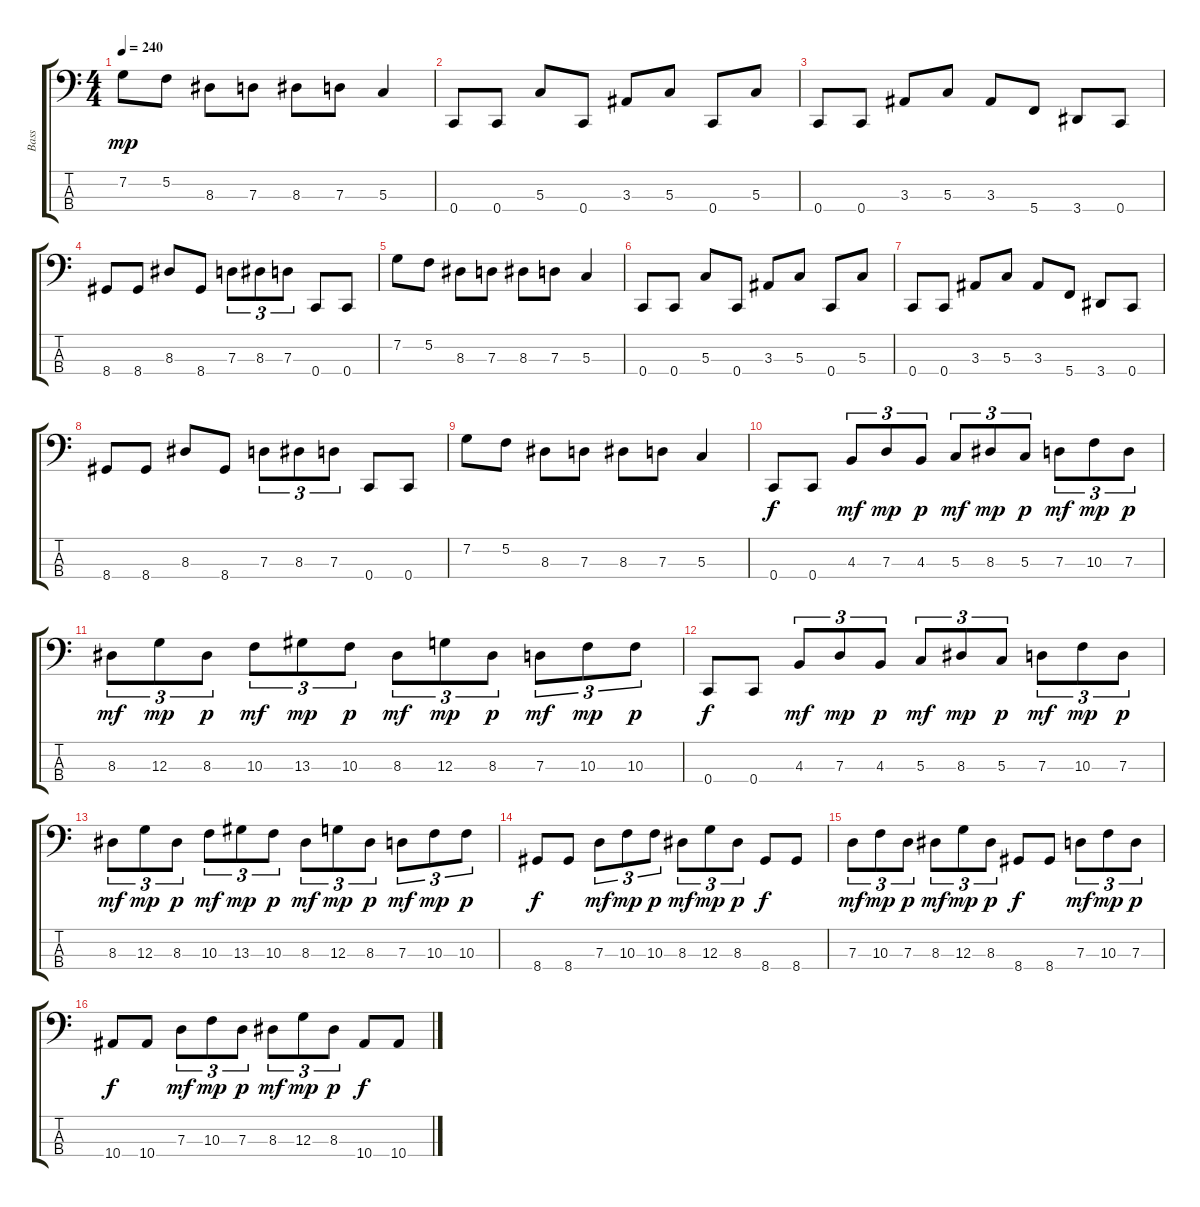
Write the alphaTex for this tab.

\track ("Bass" "Bass") {instrument electricbassfinger}
\staff {score tabs}
\tuning (F2 C2 G1 C1) {hide}
\ts (4 4)
\tempo 240
\clef f4
\ks c
7.2.8{dy mp} 5.2.8 8.3.8 7.3.8 8.3.8 7.3.8 5.3.4 |
0.4.8 0.4.8 5.3.8 0.4.8 3.3.8 5.3.8 0.4.8 5.3.8 |
0.4.8 0.4.8 3.3.8 5.3.8 3.3.8 5.4.8 3.4.8 0.4.8 |
8.4.8 8.4.8 8.3.8 8.4.8 7.3.8{tu (3 2)} 8.3.8{tu (3 2)} 7.3.8{tu (3 2)} 0.4.8 0.4.8 |
7.2.8 5.2.8 8.3.8 7.3.8 8.3.8 7.3.8 5.3.4 |
0.4.8 0.4.8 5.3.8 0.4.8 3.3.8 5.3.8 0.4.8 5.3.8 |
0.4.8 0.4.8 3.3.8 5.3.8 3.3.8 5.4.8 3.4.8 0.4.8 |
8.4.8 8.4.8 8.3.8 8.4.8 7.3.8{tu (3 2)} 8.3.8{tu (3 2)} 7.3.8{tu (3 2)} 0.4.8 0.4.8 |
7.2.8 5.2.8 8.3.8 7.3.8 8.3.8 7.3.8 5.3.4 |
0.4.8{dy f} 0.4.8 4.3.8{tu (3 2) dy mf} 7.3.8{tu (3 2) dy mp} 4.3.8{tu (3 2) dy p} 5.3.8{tu (3 2) dy mf} 8.3.8{tu (3 2) dy mp} 5.3.8{tu (3 2) dy p} 7.3.8{tu (3 2) dy mf} 10.3.8{tu (3 2) dy mp} 7.3.8{tu (3 2) dy p} |
8.3.8{tu (3 2) dy mf} 12.3.8{tu (3 2) dy mp} 8.3.8{tu (3 2) dy p} 10.3.8{tu (3 2) dy mf} 13.3.8{tu (3 2) dy mp} 10.3.8{tu (3 2) dy p} 8.3.8{tu (3 2) dy mf} 12.3.8{tu (3 2) dy mp} 8.3.8{tu (3 2) dy p} 7.3.8{tu (3 2) dy mf} 10.3.8{tu (3 2) dy mp} 10.3.8{tu (3 2) dy p} |
0.4.8{dy f} 0.4.8 4.3.8{tu (3 2) dy mf} 7.3.8{tu (3 2) dy mp} 4.3.8{tu (3 2) dy p} 5.3.8{tu (3 2) dy mf} 8.3.8{tu (3 2) dy mp} 5.3.8{tu (3 2) dy p} 7.3.8{tu (3 2) dy mf} 10.3.8{tu (3 2) dy mp} 7.3.8{tu (3 2) dy p} |
8.3.8{tu (3 2) dy mf} 12.3.8{tu (3 2) dy mp} 8.3.8{tu (3 2) dy p} 10.3.8{tu (3 2) dy mf} 13.3.8{tu (3 2) dy mp} 10.3.8{tu (3 2) dy p} 8.3.8{tu (3 2) dy mf} 12.3.8{tu (3 2) dy mp} 8.3.8{tu (3 2) dy p} 7.3.8{tu (3 2) dy mf} 10.3.8{tu (3 2) dy mp} 10.3.8{tu (3 2) dy p} |
8.4.8{dy f} 8.4.8 7.3.8{tu (3 2) dy mf} 10.3.8{tu (3 2) dy mp} 10.3.8{tu (3 2) dy p} 8.3.8{tu (3 2) dy mf} 12.3.8{tu (3 2) dy mp} 8.3.8{tu (3 2) dy p} 8.4.8{dy f} 8.4.8 |
7.3.8{tu (3 2) dy mf} 10.3.8{tu (3 2) dy mp} 7.3.8{tu (3 2) dy p} 8.3.8{tu (3 2) dy mf} 12.3.8{tu (3 2) dy mp} 8.3.8{tu (3 2) dy p} 8.4.8{dy f} 8.4.8 7.3.8{tu (3 2) dy mf} 10.3.8{tu (3 2) dy mp} 7.3.8{tu (3 2) dy p} |
10.4.8{dy f} 10.4.8 7.3.8{tu (3 2) dy mf} 10.3.8{tu (3 2) dy mp} 7.3.8{tu (3 2) dy p} 8.3.8{tu (3 2) dy mf} 12.3.8{tu (3 2) dy mp} 8.3.8{tu (3 2) dy p} 10.4.8{dy f} 10.4.8
